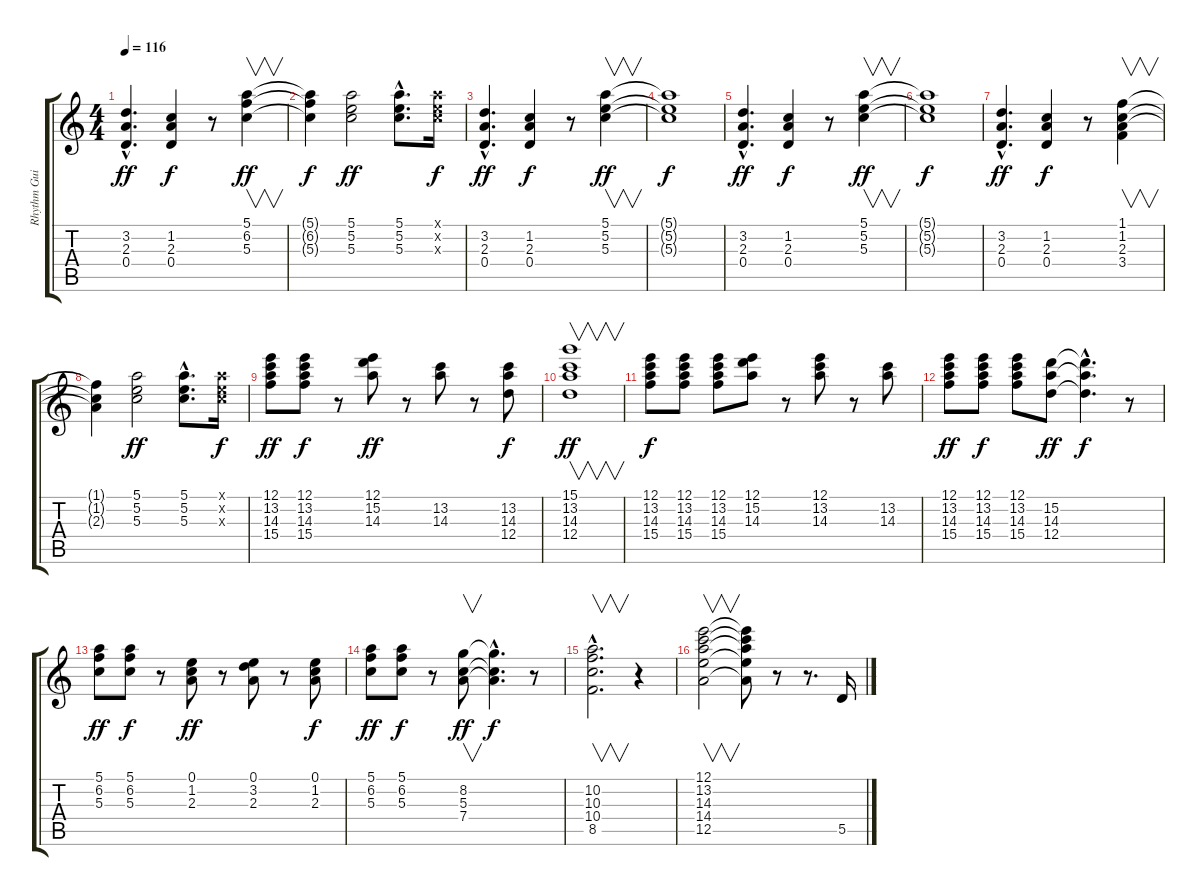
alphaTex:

\track ("Rhythm Guitar 2" "Rhythm Gui") {instrument overdrivenguitar}
\staff {score tabs}
\tuning (E4 B3 G3 D3 A2 E2) {hide}
\ts (4 4)
\tempo 116
\clef g2
\ks c
(3.2{hac} 2.3{hac} 0.4{hac}).4{d dy ff} (1.2 2.3 0.4).4{dy f} r.8 (5.1 6.2 5.3).4{v dy ff} |
(5.1{t} 6.2{t} 5.3{t}).4{dy f} (5.1 5.2 5.3).2{dy ff} (5.1{hac} 5.2{hac} 5.3{hac}).8{d} (5.1{x} 5.2{x} 5.3{x}).16{dy f} |
(3.2{hac} 2.3{hac} 0.4{hac}).4{d dy ff} (1.2 2.3 0.4).4{dy f} r.8 (5.1 5.2 5.3).4{v dy ff} |
(5.1{t} 5.2{t} 5.3{t}).1{dy f} |
(3.2{hac} 2.3{hac} 0.4{hac}).4{d dy ff} (1.2 2.3 0.4).4{dy f} r.8 (5.1 5.2 5.3).4{v dy ff} |
(5.1{t} 5.2{t} 5.3{t}).1{dy f} |
(3.2{hac} 2.3{hac} 0.4{hac}).4{d dy ff} (1.2 2.3 0.4).4{dy f} r.8 (1.1 1.2 2.3 3.4).4{v} |
(1.1{t} 1.2{t} 2.3{t}).4 (5.1 5.2 5.3).2{dy ff} (5.1{hac} 5.2{hac} 5.3{hac}).8{d} (5.1{x} 5.2{x} 5.3{x}).16{dy f} |
(12.1 13.2 14.3 15.4).8{dy ff} (12.1 13.2 14.3 15.4).8{dy f} r.8 (12.1 15.2 14.3).8{dy ff} r.8 (13.2 14.3).8 r.8 (13.2 14.3 12.4).8{dy f} |
(15.1 13.2 14.3 12.4).1{v dy ff} |
(12.1 13.2 14.3 15.4).8{dy f} (12.1 13.2 14.3 15.4).8 (12.1 13.2 14.3 15.4).8 (12.1 15.2 14.3).8 r.8 (12.1 13.2 14.3).8 r.8 (13.2 14.3).8 |
(12.1 13.2 14.3 15.4).8{dy ff} (12.1 13.2 14.3 15.4).8{dy f} (12.1 13.2 14.3 15.4).8 (15.2 14.3 12.4).8{dy ff} (15.2{hac t} 14.3{hac t} 12.4{hac t}).4{d dy f} r.8 |
(5.1 6.2 5.3).8{dy ff} (5.1 6.2 5.3).8{dy f} r.8 (0.1 1.2 2.3).8{dy ff} r.8 (0.1 3.2 2.3).8 r.8 (0.1 1.2 2.3).8{dy f} |
(5.1 6.2 5.3).8{dy ff} (5.1 6.2 5.3).8{dy f} r.8 (8.2 5.3 7.4).8{v dy ff} (8.2{hac t} 5.3{hac t} 7.4{hac t}).4{d dy f} r.8 |
(10.2{hac} 10.3{hac} 10.4{hac} 8.5{hac}).2{v d} r.4 |
(12.1 13.2 14.3 14.4 12.5).2{v} (12.1{t} 13.2{t} 14.3{t} 14.4{t} 12.5{t}).8 r.8 r.8{d} 5.5.16
